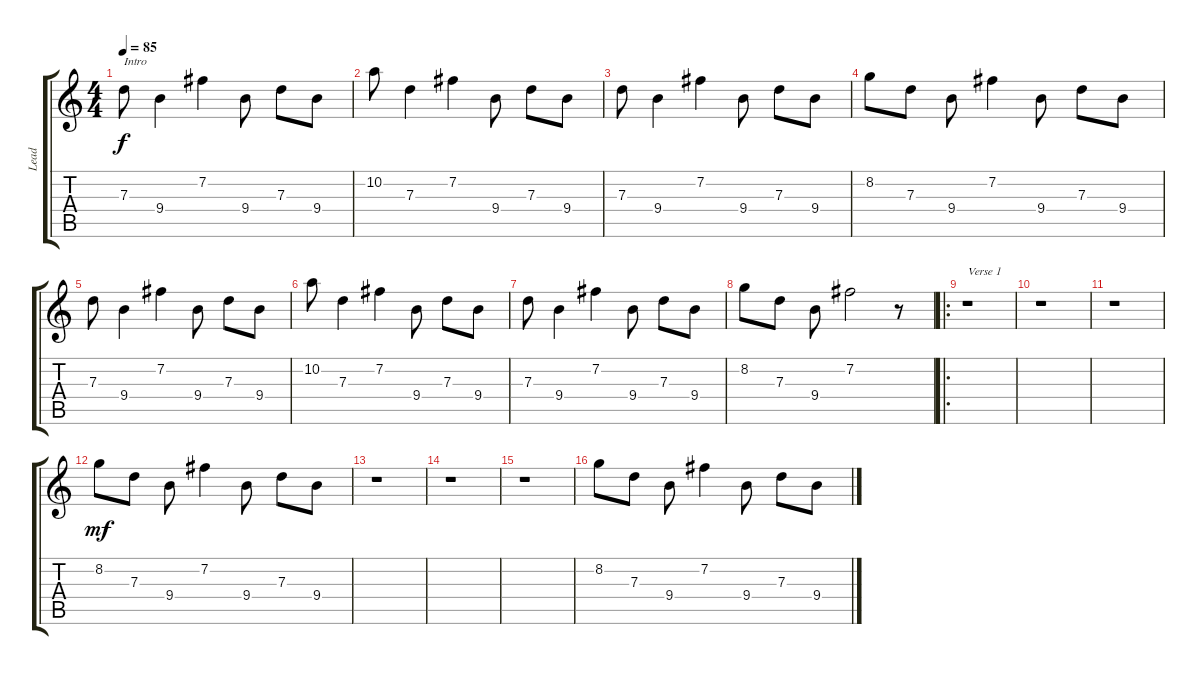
\track ("Lead" "Lead") {instrument distortionguitar}
\staff {score tabs}
\tuning (E4 B3 G3 D3 A2 E2) {hide}
\ts (4 4)
\tempo 85
\clef g2
\ks c
7.3.8{txt "Intro" dy f instrument distortionguitar} 9.4.4 7.2.4 9.4.8 7.3.8 9.4.8 |
10.2.8 7.3.4 7.2.4 9.4.8 7.3.8 9.4.8 |
7.3.8 9.4.4 7.2.4 9.4.8 7.3.8 9.4.8 |
8.2.8 7.3.8 9.4.8 7.2.4 9.4.8 7.3.8 9.4.8 |
7.3.8 9.4.4 7.2.4 9.4.8 7.3.8 9.4.8 |
10.2.8 7.3.4 7.2.4 9.4.8 7.3.8 9.4.8 |
7.3.8 9.4.4 7.2.4 9.4.8 7.3.8 9.4.8 |
8.2.8 7.3.8 9.4.8 7.2.2 r.8 |
\ro
r.1{txt "Verse 1"} |
r.1 |
r.1 |
8.2.8{dy mf} 7.3.8 9.4.8 7.2.4 9.4.8 7.3.8 9.4.8 |
r.1 |
r.1 |
r.1 |
8.2.8 7.3.8 9.4.8 7.2.4 9.4.8 7.3.8 9.4.8
